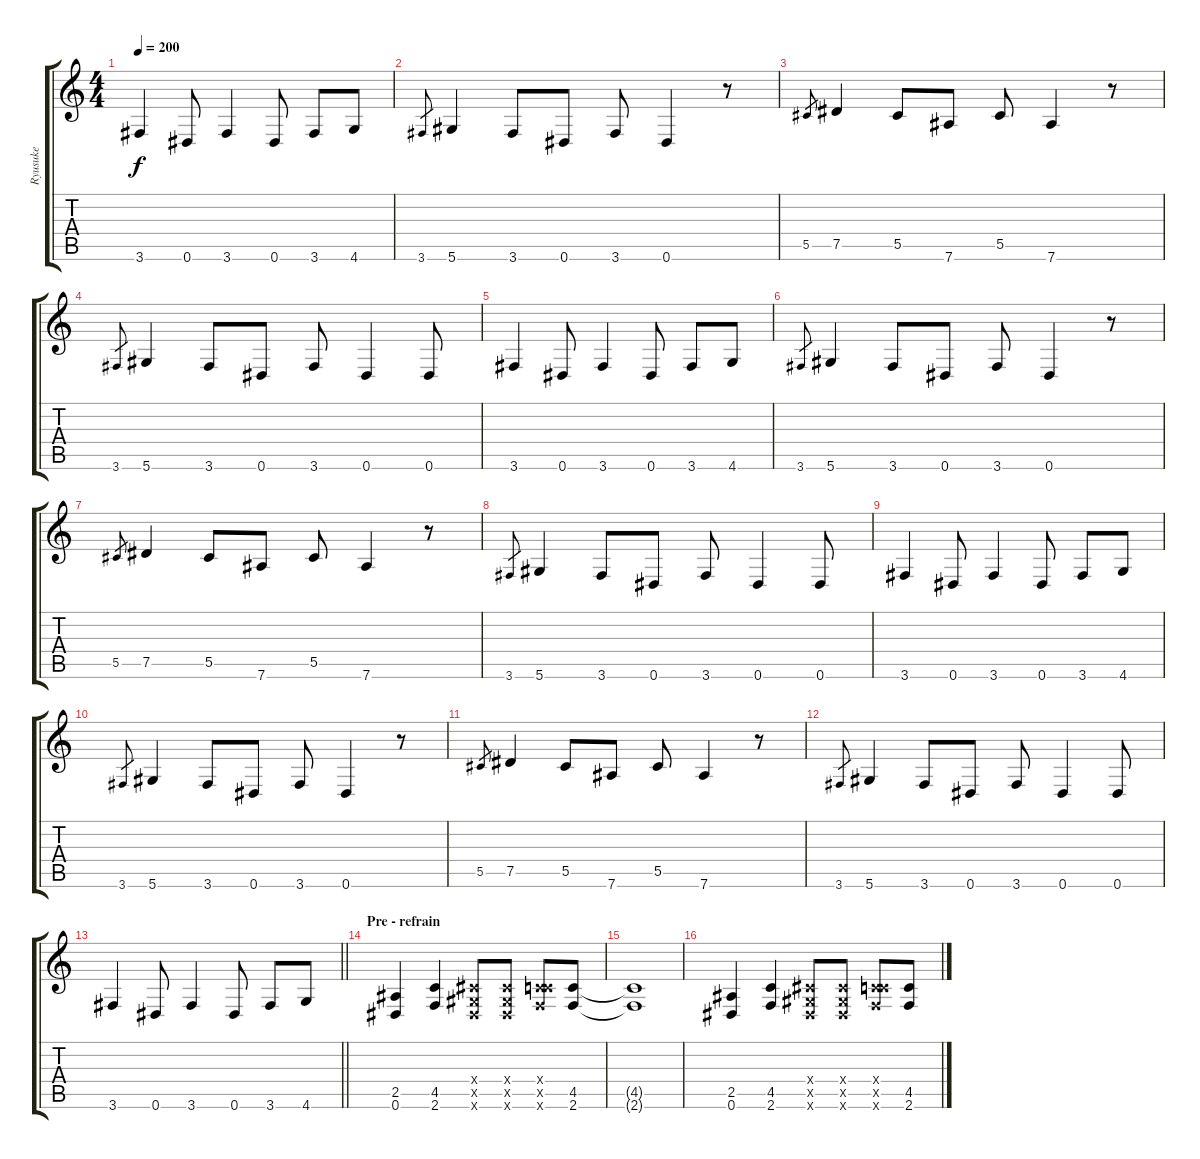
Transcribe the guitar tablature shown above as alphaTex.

\track ("Ryusuke" "Ryusuke") {instrument distortionguitar}
\staff {score tabs}
\tuning (Eb4 Bb3 Gb3 Db3 Ab2 Eb2) {hide}
\ts (4 4)
\tempo 200
\clef g2
\ks c
3.6.4{dy f} 0.6.8 3.6.4 0.6.8 3.6.8 4.6.8 |
3.6.8{gr} 5.6.4 3.6.8 0.6.8 3.6.8 0.6.4 r.8 |
5.5.8{gr} 7.5.4 5.5.8 7.6.8 5.5.8 7.6.4 r.8 |
3.6.8{gr} 5.6.4 3.6.8 0.6.8 3.6.8 0.6.4 0.6.8 |
3.6.4 0.6.8 3.6.4 0.6.8 3.6.8 4.6.8 |
3.6.8{gr} 5.6.4 3.6.8 0.6.8 3.6.8 0.6.4 r.8 |
5.5.8{gr} 7.5.4 5.5.8 7.6.8 5.5.8 7.6.4 r.8 |
3.6.8{gr} 5.6.4 3.6.8 0.6.8 3.6.8 0.6.4 0.6.8 |
3.6.4 0.6.8 3.6.4 0.6.8 3.6.8 4.6.8 |
3.6.8{gr} 5.6.4 3.6.8 0.6.8 3.6.8 0.6.4 r.8 |
5.5.8{gr} 7.5.4 5.5.8 7.6.8 5.5.8 7.6.4 r.8 |
3.6.8{gr} 5.6.4 3.6.8 0.6.8 3.6.8 0.6.4 0.6.8 |
\barLineRight lightlight
3.6.4 0.6.8 3.6.4 0.6.8 3.6.8 4.6.8 |
\section ("" "Pre - refrain")
(2.5 0.6).4 (4.5 2.6).4 (0.4{x} 0.5{x} 0.6{x}).8 (0.4{x} 0.5{x} 0.6{x}).8 (0.4{x} 4.5{x} 2.6{x}).8 (4.5 2.6).8 |
(4.5{t} 2.6{t}).1 |
(2.5 0.6).4 (4.5 2.6).4 (0.4{x} 0.5{x} 0.6{x}).8 (0.4{x} 0.5{x} 0.6{x}).8 (0.4{x} 4.5{x} 2.6{x}).8 (4.5 2.6).8
